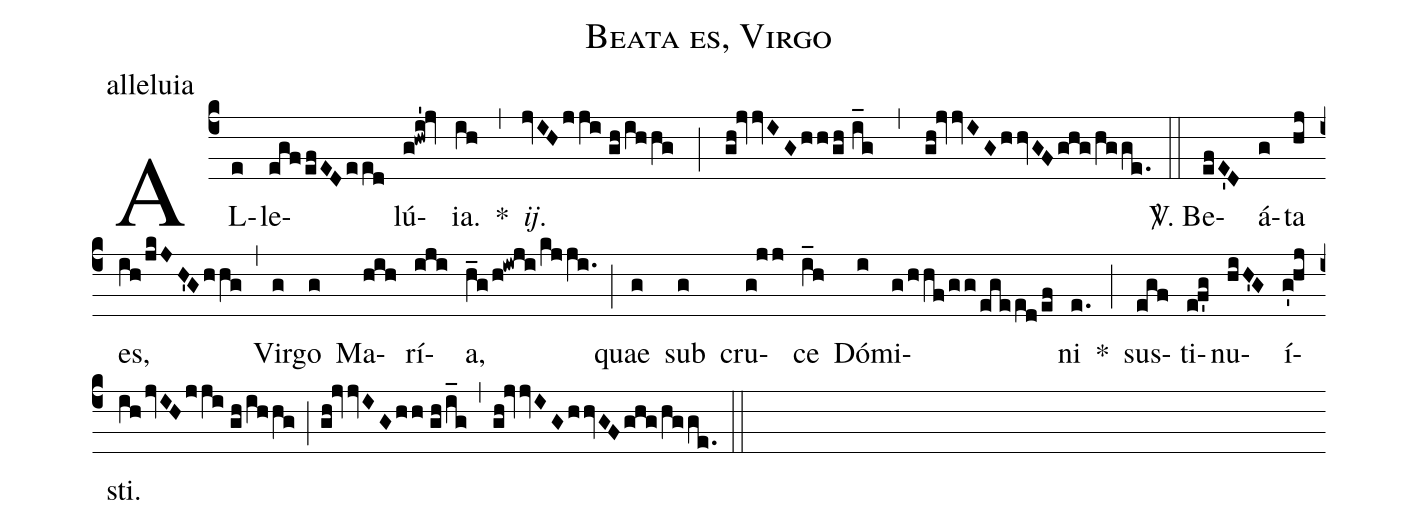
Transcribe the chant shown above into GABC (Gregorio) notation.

name:Beata es, Virgo;
office-part:alleluia;
%%
(c4) AL(e)le(egf/efEDeed)lú(g!hwi'!jv)ia.(ih) *(,) <i>ij</i>.(jvIHjji//gh/ihhg;gh!jvvIGhh/gh//i_g,gh!jvvIGhhvGF/ghg/hgge.) (::)

<sp>V/</sp>. Be(efE'D)á(g)ta(hj) es,(ih/jkJH'Ghhg) (,) Vi(g)rgo(g) Ma(hih)rí(iji)a,(h_g/h!iwji/kjji.) (;) quae(g) sub(g) cru(g!jj)ce(i_h) Dó(i)mi(g/hhf/gg/egeed/ef)ni(e.) *(;) sus(egf)ti(e!f'g)nu(hiH'G)í(g'!hj)sti.(ihjvIHjji//gh/ihhg;gh!jvvIGhh//gh/i_g,gh!jvvIGhhvGFghg/hgge.) (::)
